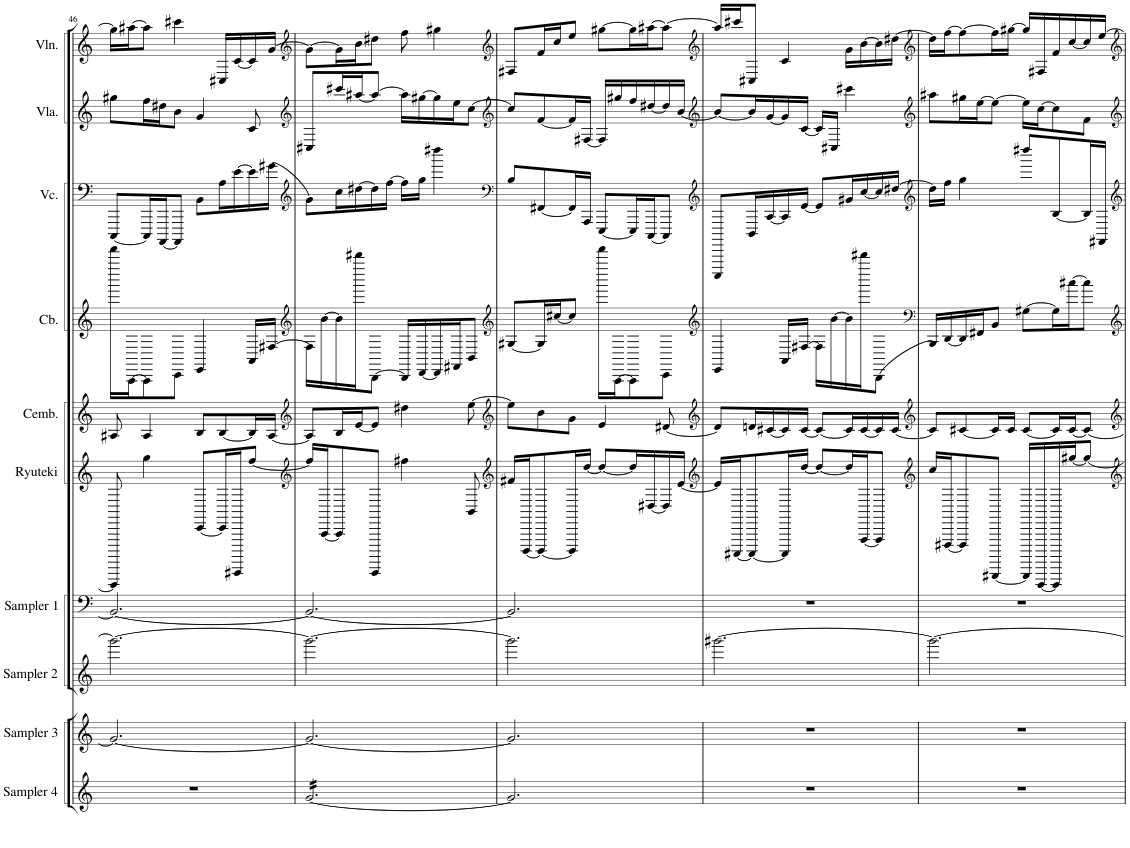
**kern	**kern	**kern	**kern	**kern	**kern	**kern	**kern	**kern	**kern
*part10	*part9	*part8	*part7	*part6	*part5	*part4	*part3	*part2	*part1
*staff10	*staff9	*staff8	*staff7	*staff6	*staff5	*staff4	*staff3	*staff2	*staff1
*I"Sampler 4	*I"Sampler 3	*I"Sampler 2	*I"Sampler 1	*I"Ryuteki	*I"Cembalo	*I"Contrabass	*I"Violincello	*I"Viola	*I"Violin
*I'Sampler 4	*I'Sampler 3	*I'Sampler 2	*I'Sampler 1	*I'Ryuteki	*I'Cemb.	*I'Cb.	*I'Vc.	*I'Vla.	*I'Vln.
!!LO:PB:g=z
*clefG2	*clefG2	*clefG2	*clefF4	*clefG2	*clefG2	*clefG2	*clefF4	*clefG2	*clefG2
*Trd4c7	*Trd4c7	*	*	*	*	*Trd7c12	*	*	*
*k[]	*k[]	*k[]	*k[]	*k[]	*k[]	*k[]	*k[]	*k[]	*k[]
*M6/8	*M6/8	*M6/8	*M6/8	*M6/8	*M6/8	*M6/8	*M6/8	*M6/8	*M6/8
=46	=46	=46	=46	=46	=46	=46	=46	=46	=46
2.r	2.g/_	2.ggg#\_	2.BB-/_	8DDDDD#/]	8A#X/	16fffff\LL	[8CCC/L	8gg#X\L	16gg#\LL]
.	.	.	.	.	.	[16AAA\J	.	.	[16aa#X\J
.	.	.	.	4gg\	4A#/	8AAA\]	16CCC/L]	16ff\L	8aa#\J]
.	.	.	.	.	.	.	[16AAAA/J	16dd#X\J	.
.	.	.	.	.	.	8CC\J	8AAAA/J]	8b\J	4ccc#X\
.	.	.	.	[8CC/L	8B/L	4EE/	8BB\L	4g/	.
.	.	.	.	16CC/L]	[8B/	.	16A\L	.	16C#X/LL
.	.	.	.	16AAAAA#X/J	.	.	[16e\	.	[16c/
.	.	.	.	[8ff/J	16B/L]	16AA/LL	16e\]	8c/	16c/]
.	.	.	.	.	[16A#/JJ	[16F#X/JJ	[16g#X\JJ	.	[16g/JJ
=47	=47	=47	=47	=47	=47	=47	=47	=47	=47
*	*	*	*	*clefG2	*clefG2	*clefG2	*clefG2	*clefG2	*clefG2
*tremolo	*	*	*	*	*	*	*	*	*
[16g/LL	2.g/_	2.ggg#\_	2.BB-/_	16ff/LL]	8A#/L]	16F#\LL]	8g#\L]	8C#X/L	8g\L_
16g/	.	.	.	[16AAA/J	.	[16b\	.	.	.
16g/	.	.	.	8AAA/]	16B/L	16b\]	16cc\L	16ccc#X/L	16g\L]
16g/	.	.	.	.	[16e/J	16ddddd#X\J	[16dd#X\	[16aa#X/J	16b\J
16g/	.	.	.	8AAAAA/J	8e/J]	[8BBB\J	16dd#\]	8aa#/J_	8dd#X\J
16g/	.	.	.	.	.	.	[16ff\JJ	.	.
16g/	.	.	.	4ff#X\	4dd#X\	16BBB/LL]	16ff\LL]	16aa#\LL]	8ff\
16g/	.	.	.	.	.	[16DD/	16gg\JJ	[16gg#X\	.
16g/	.	.	.	.	.	16DD/]	4dddd#X\	16gg#\]	4gg#X\
16g/	.	.	.	.	.	16FF#X/J	.	16ee\J	.
16g/	.	.	.	8BB/	[8ee\	8BB/J	.	[8cc\J	.
16g/JJ	.	.	.	.	.	.	.	.	.
*Xtremolo	*	*	*	*	*	*	*	*	*
=48	=48	=48	=48	=48	=48	=48	=48	=48	=48
*	*	*	*	*clefG2	*clefG2	*clefG2	*clefF4	*clefG2	*clefG2
2.g/]	2.g/]	2.ggg#\]	2.BB-/]	16f#X/LL	8ee\L]	[8G#X/L	8B/L	8cc/L]	8F#X/L
.	.	.	.	[16BBBB/J	.	.	.	.	.
.	.	.	.	8BBBB/_	8b\	16G#/L]	[8FF#X/	[8f/	16f/L
.	.	.	.	.	.	[16cc#X/J	.	.	16cc/J
.	.	.	.	16BBBB/L]	8g\J	8cc#/J]	16FF#/L]	16f/L]	8ee/J
.	.	.	.	[16dd/JJ	.	.	16AAA/JJ	[16F#X/JJ	.
.	.	.	.	8dd/L_	4e/	16fffff\LL	[8EEE/L	16F#/LL]	[8gg#X\L
.	.	.	.	.	.	[16AAA\J	.	16gg#X/	.
.	.	.	.	16dd/L]	.	8AAA\]	16EEE/L]	16ff/	16gg#\L]
.	.	.	.	[16D#X/	.	.	[16CCC/J	[16dd#X/	[16aa#X\J
.	.	.	.	16D#/]	[8d#X/	8CC\J	8CCC/J]	16dd#/]	8aa#\J_
.	.	.	.	[16e/JJ	.	.	.	[16b/JJ	.
=49	=49	=49	=49	=49	=49	=49	=49	=49	=49
*	*	*	*	*clefG2	*clefG2	*clefG2	*clefG2	*clefG2	*clefG2
2.r	2.r	[2.ggg#X\	2.r	16e/LL]	8d#/L]	4EE/	8AAAA/L	8b/L_	16aa#/LL]
.	.	.	.	[16AAAA#X/J	.	.	.	.	16ccc#X/J
.	.	.	.	8AAAA#/_	16dn/L	.	16BB/L	16b/L]	8C#X/J
.	.	.	.	.	[16c#X/	.	[16A/	[16g/	.
.	.	.	.	16AAAA#/L]	16c#/]	16AA/LL	16A/]	16g/]	4c/
.	.	.	.	[16dd/JJ	[16c#/JJ	[16F#X/JJ	[16e/JJ	[16c/JJ	.
.	.	.	.	8dd/L_	8c#/L_	16F#\LL]	8e/L]	16c/LL]	.
.	.	.	.	.	.	[16b\	.	16C#X/JJ	.
.	.	.	.	16dd/L]	16c#/L]	16b\]	16g#X/L	4ccc#X\	16g\LL
.	.	.	.	[16FFF/J	[16c#/	16ddddd#X\J	[16cc/	.	[16b\
.	.	.	.	8FFF/J]	16c#/]	[8BBB\J	16cc/]	.	16b\]
.	.	.	.	.	[16c#/JJ	.	[16dd#X/JJ	.	[16dd#X\JJ
=50	=50	=50	=50	=50	=50	=50	=50	=50	=50
*	*	*	*	*clefG2	*clefG2	*clefF4	*clefG2	*clefG2	*clefG2
2.r	2.r	2.ggg#\_	2.r	16cc/LL	8c#/L]	16BBB/LL]	16dd#\LL]	8aa#X\L	16dd#\LL]
.	.	.	.	[16DDD#X/J	.	[16DD/	16ff\JJ	.	[16ff\J
.	.	.	.	8DDD#/]	[8c#X/	16DD/]	4gg\	16gg#X\L	8ff\_
.	.	.	.	.	.	16FF#X/J	.	[16ee\J	.
.	.	.	.	[8GGGGG#X/J	16c#/L]	8BB/J	.	8ee\J_	16ff\L]
.	.	.	.	.	16c#/JJ	.	.	.	[16gg#X\JJ
.	.	.	.	16GGGGG#/LL]	[8c#/L	[8G#X\L	8dddd#X/L	16ee\LL]	16gg#/LL]
.	.	.	.	[16DDDDD/	.	.	.	[16cc\J	16F#X/
.	.	.	.	16DDDDD/]	16c#/L]	16G#\L]	[8B/	8cc\]	16f/
.	.	.	.	[16gg#X/J	[16c#/J	[16cc#X\J	.	.	[16cc/
.	.	.	.	8gg#/J_	8c#/J_	8cc#\J]	16B/L]	8f\J	16cc/]
.	.	.	.	.	.	.	16FF#X/JJ	.	[16ee/JJ
=	=	=	=	=	=	=	=	=	=
*-	*-	*-	*-	*-	*-	*-	*-	*-	*-
